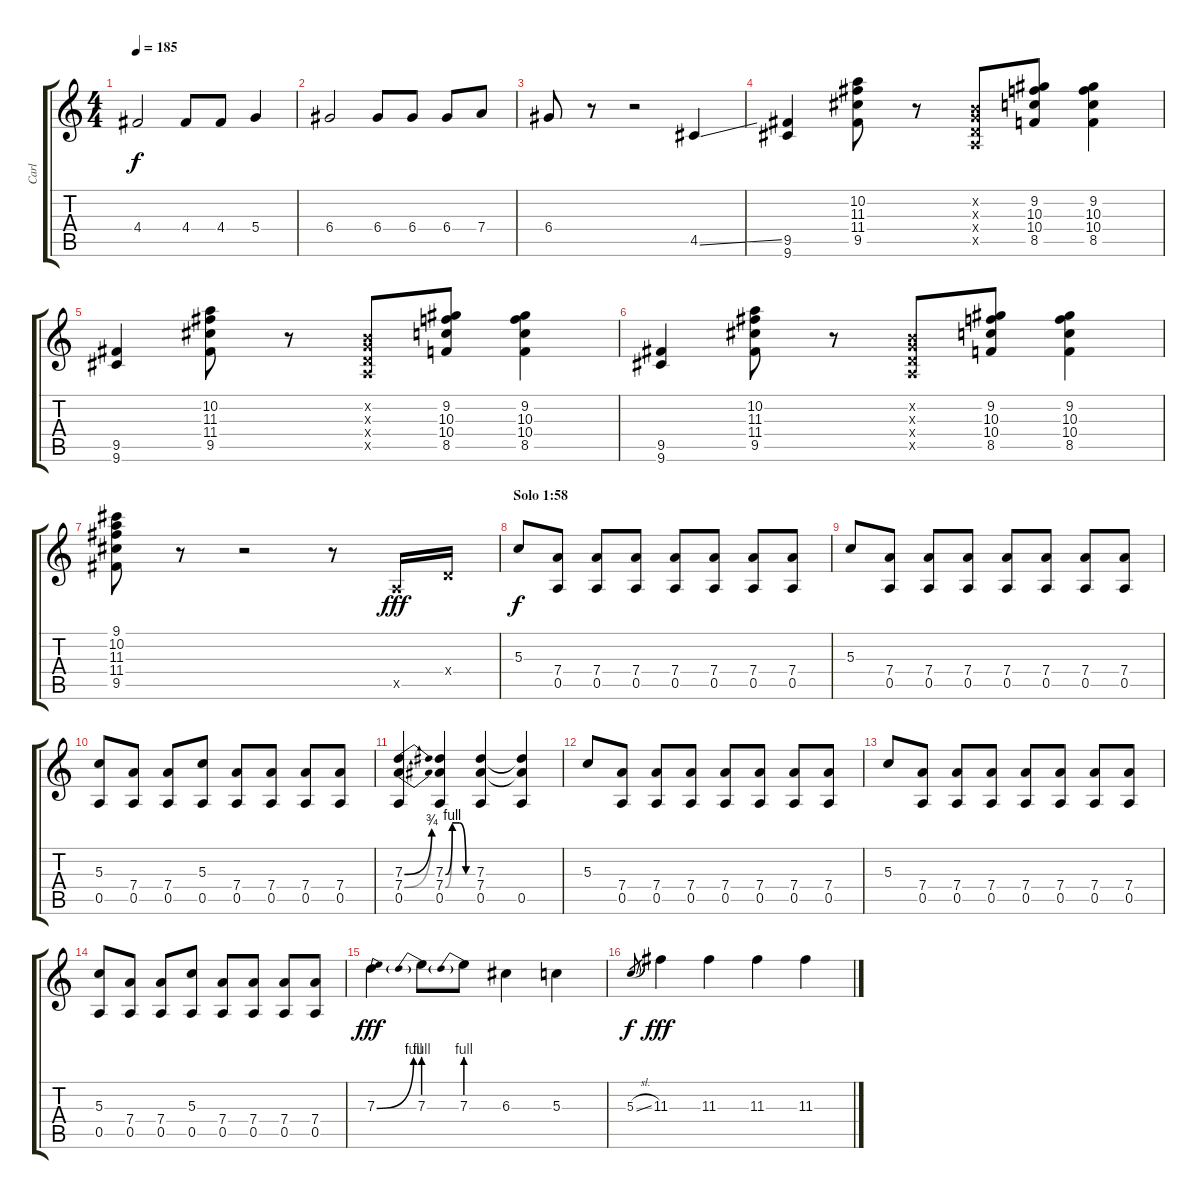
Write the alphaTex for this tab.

\track ("Carl" "Carl") {instrument distortionguitar}
\staff {score tabs}
\tuning (E4 B3 G3 D3 A2 E2) {hide}
\ts (4 4)
\tempo 185
\clef g2
\ks c
4.4.2{dy f} 4.4.8 4.4.8 5.4.4 |
6.4.2 6.4.8 6.4.8 6.4.8 7.4.8 |
6.4.8 r.8 r.2 4.5{ss}.4 |
(9.5 9.6).4 (10.2 11.3 11.4 9.5).8 r.8 (0.2{x} 0.3{x} 0.4{x} 0.5{x}).8 (9.2 10.3 10.4 8.5).8 (9.2 10.3 10.4 8.5).4 |
(9.5 9.6).4 (10.2 11.3 11.4 9.5).8 r.8 (0.2{x} 0.3{x} 0.4{x} 0.5{x}).8 (9.2 10.3 10.4 8.5).8 (9.2 10.3 10.4 8.5).4 |
(9.5 9.6).4 (10.2 11.3 11.4 9.5).8 r.8 (0.2{x} 0.3{x} 0.4{x} 0.5{x}).8 (9.2 10.3 10.4 8.5).8 (9.2 10.3 10.4 8.5).4 |
(9.1 10.2 11.3 11.4 9.5).8 r.8 r.2 r.8 0.5{x}.16{dy fff} 0.4{x}.16 |
\section ("" "Solo 1:58")
5.3.8{dy f} (7.4 0.5).8 (7.4 0.5).8 (7.4 0.5).8 (7.4 0.5).8 (7.4 0.5).8 (7.4 0.5).8 (7.4 0.5).8 |
5.3.8 (7.4 0.5).8 (7.4 0.5).8 (7.4 0.5).8 (7.4 0.5).8 (7.4 0.5).8 (7.4 0.5).8 (7.4 0.5).8 |
(5.3 0.5).8 (7.4 0.5).8 (7.4 0.5).8 (5.3 0.5).8 (7.4 0.5).8 (7.4 0.5).8 (7.4 0.5).8 (7.4 0.5).8 |
(7.3{be (bend 0 0 60 3)} 7.4{be (bend 0 0 60 3)} 0.5).4 (7.3{be (custom 0 0 15 4 30 4 45 0 60 0)} 7.4{be (custom 0 0 15 4 30 4 45 0 60 0)} 0.5).4 (7.3 7.4 0.5).4 (7.3{t} 7.4{t} 0.5).4 |
5.3.8 (7.4 0.5).8 (7.4 0.5).8 (7.4 0.5).8 (7.4 0.5).8 (7.4 0.5).8 (7.4 0.5).8 (7.4 0.5).8 |
5.3.8 (7.4 0.5).8 (7.4 0.5).8 (7.4 0.5).8 (7.4 0.5).8 (7.4 0.5).8 (7.4 0.5).8 (7.4 0.5).8 |
(5.3 0.5).8 (7.4 0.5).8 (7.4 0.5).8 (5.3 0.5).8 (7.4 0.5).8 (7.4 0.5).8 (7.4 0.5).8 (7.4 0.5).8 |
7.3{be (bend 0 0 60 4)}.4{dy fff} 7.3{be (prebend 0 4 60 4)}.8 7.3{be (prebend 0 4 60 4)}.8 6.3.4 5.3.4 |
5.3{sl}.8{gr dy f} 11.3.4{dy fff} 11.3.4 11.3.4 11.3.4
